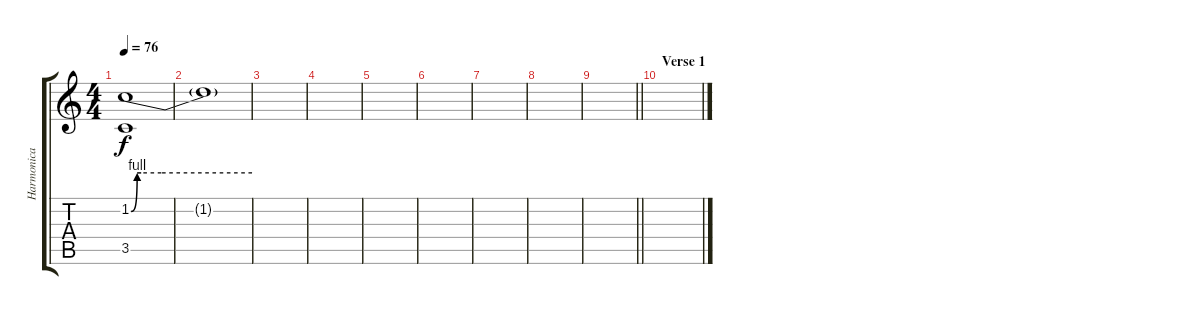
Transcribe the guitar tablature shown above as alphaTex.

\track ("Harmonica" "Harmonica") {instrument slapbass2}
\staff {score tabs}
\tuning (E4 B3 G3 D3 A2 C2) {hide}
\ts (4 4)
\tempo 76
\clef g2
\ks c
(1.2{be (custom 0 0 3 4 5 4 15 4 60 4)} 3.5).1{dy f instrument harmonica} |
1.2{t}.1{volume 1} |
|
|
|
|
|
|
\barLineRight lightlight
|
\section ("" "Verse 1")
